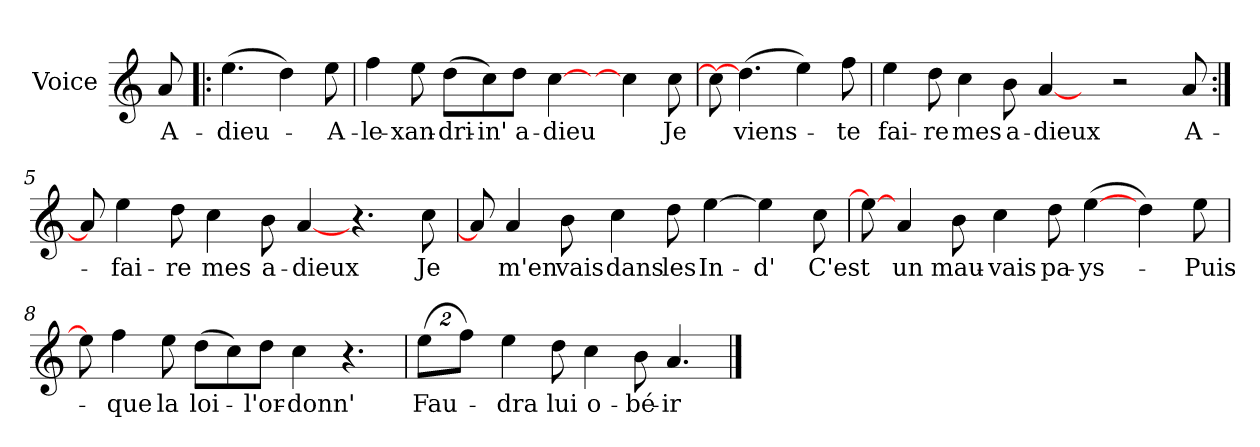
**kern	**text
*part1	*part1
*staff1	*staff1
*I"Voice	*
*I'V	*
*clefG2	*
*k[]	*
*C:	*
=	=
8a/	A-
=1!|:	=1!|:
(>4.ee\	-dieu-
4dd\)	.
8ee\	-A-
=2	=2
4ff\	-le-
8ee\	-xan-
(>8dd\L	-dri-
8cc\)	-in'
8dd\J	a-
[4cc\	-dieu
8ryy	.
4cc\]	.
8cc\	Je
!!LO:LB:g=z
=3	=3
8cc\_	.
(>4.dd\	viens-
4ee\)	.
8ff\	-te
=4	=4
4ee\	fai-
8dd\	-re
4cc\	mes
8b\	a-
[4a/	-dieux
8ryy	.
2r	.
8a/	A-
=5:|!	=5:|!
8a/]	.
4ee\	-fai-
8dd\	-re
4cc\	mes
8b\	a-
[4a/	-dieux
4.r	.
8cc\	Je
!!LO:LB:g=z
=6	=6
8a/]	.
4a/	m'en
8b\	vais
4cc\	dans
8dd\	les
[4ee\	In-
4ee\]	-d'
8cc\	C'est
=7	=7
8ee\_	.
4a/	un
8b\	mau-
4cc\	-vais
8dd\	pa-
(>[4ee\	-ys-
4dd\)	.
8ee\	-Puis-
!!LO:LB:g=z
=8	=8
8ee\]	.
4ff\	-que
8ee\	la
(>8dd\L	loi-
8cc\)	.
8dd\J	-l'or-
4cc\	-donn'
4.r	.
=9	=9
(>16%3ee\L	Fau-
16%3ff\J)	.
4ee\	-dra
8dd\	lui
4cc\	o-
8b\	-bé-
4.a/	-ir
==	==
*-	*-
